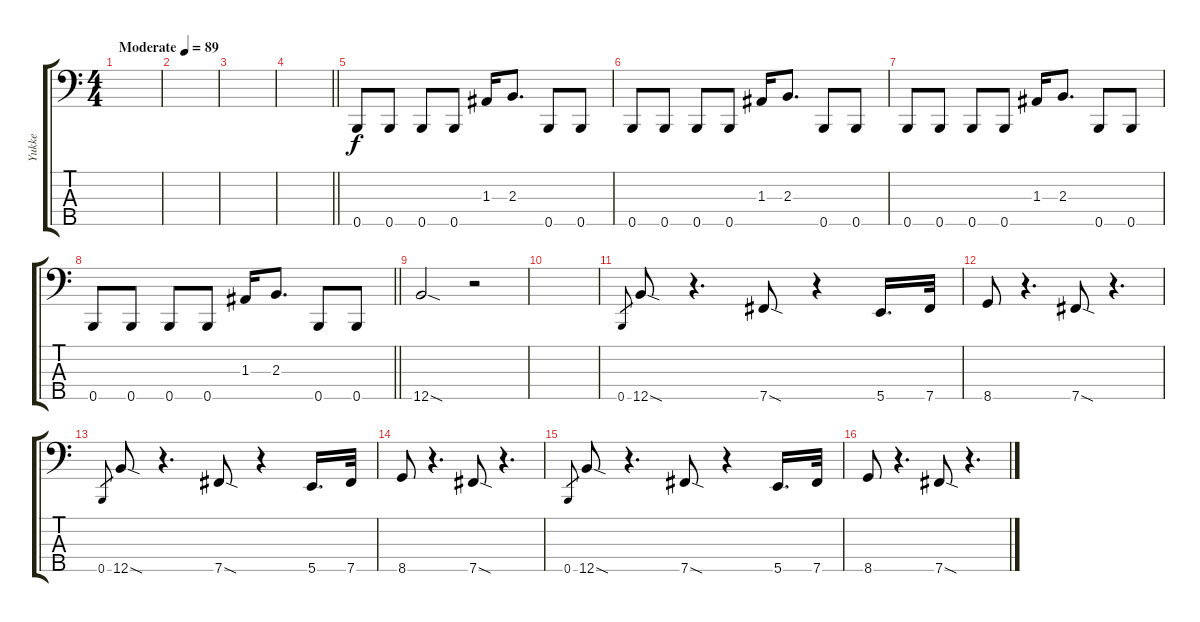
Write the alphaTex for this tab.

\track ("Yukke" "Yukke") {instrument electricbassfinger}
\staff {score tabs}
\tuning (G2 D2 A1 E1 B0) {hide}
\ts (4 4)
\tempo (89 "Moderate")
\clef f4
\ks c
|
|
|
\barLineRight lightlight
|
0.5.8 0.5.8 0.5.8 0.5.8 1.3.16 2.3.8{d} 0.5.8 0.5.8 |
0.5.8 0.5.8 0.5.8 0.5.8 1.3.16 2.3.8{d} 0.5.8 0.5.8 |
0.5.8 0.5.8 0.5.8 0.5.8 1.3.16 2.3.8{d} 0.5.8 0.5.8 |
\barLineRight lightlight
0.5.8 0.5.8 0.5.8 0.5.8 1.3.16 2.3.8{d} 0.5.8 0.5.8 |
12.5{sod}.2 r.2 |
|
0.5.8{gr} 12.5{sod}.8 r.4{d} 7.5{sod}.8 r.4 5.5.16{d} 7.5.32 |
8.5.8 r.4{d} 7.5{sod}.8 r.4{d} |
0.5.8{gr} 12.5{sod}.8 r.4{d} 7.5{sod}.8 r.4 5.5.16{d} 7.5.32 |
8.5.8 r.4{d} 7.5{sod}.8 r.4{d} |
0.5.8{gr} 12.5{sod}.8 r.4{d} 7.5{sod}.8 r.4 5.5.16{d} 7.5.32 |
8.5.8 r.4{d} 7.5{sod}.8 r.4{d}
